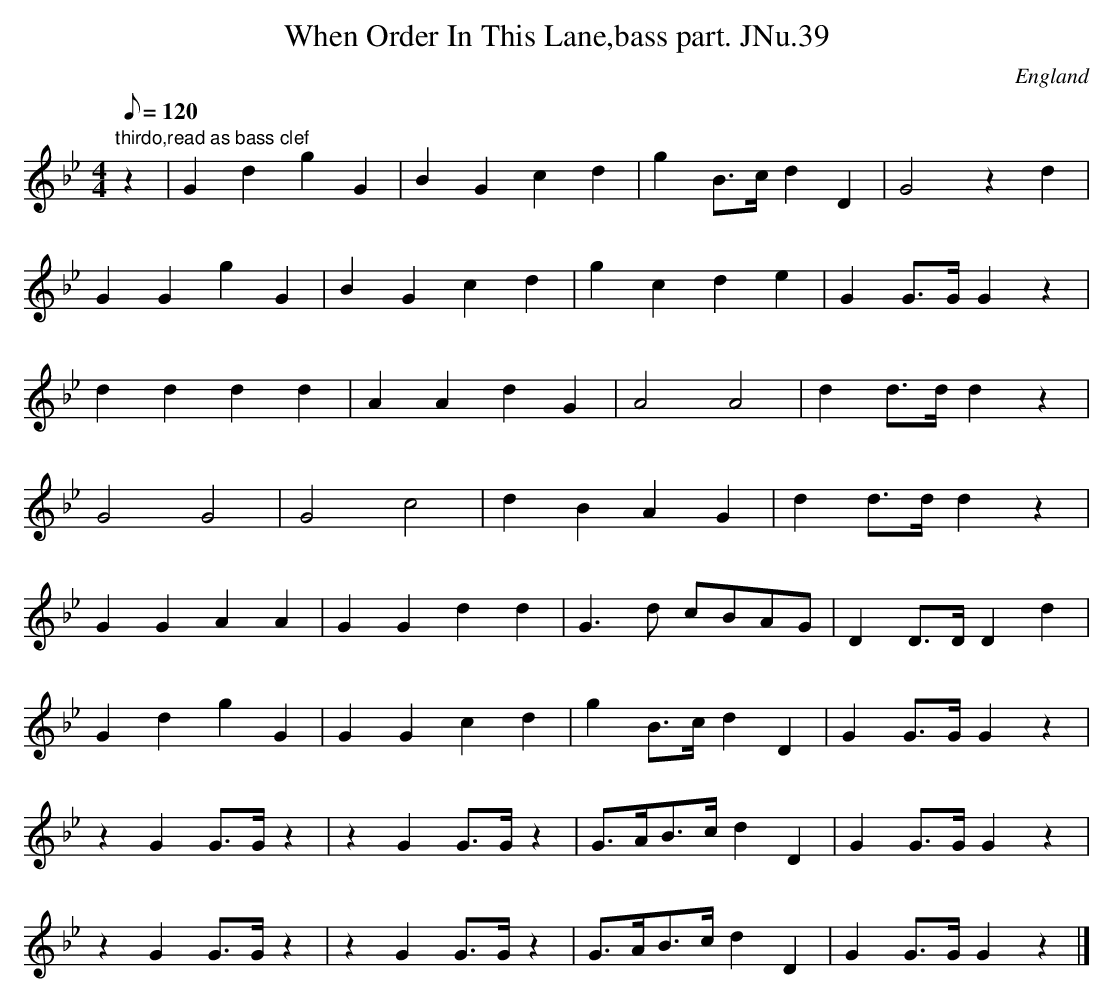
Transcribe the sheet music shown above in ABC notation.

X:1
T:When Order In This Lane,bass part. JNu.39
M:4/4
Q:120
O:England
K:Bb
"thirdo,read as bass clef"z2|G2d2g2G2|B2G2c2d2|g2B>cd2D2|G4z2d2|!
G2G2g2G2|B2G2c2d2|g2c2d2e2|G2G>GG2z2|!
d2d2d2d2|A2A2d2G2|A4A4|d2d>dd2z2|!
G4G4|G4c4|d2B2A2G2|d2d>dd2z2|!
G2G2A2A2|G2G2d2d2|G3d cBAG|D2D>DD2d2|!
G2d2g2G2|G2G2c2d2|g2B>cd2D2|G2G>GG2z2|!
z2G2G>Gz2|z2G2G>Gz2|G>AB>cd2D2|G2G>GG2z2|!
z2G2G>Gz2|z2G2G>Gz2|G>AB>cd2D2|G2G>GG2z2|]
